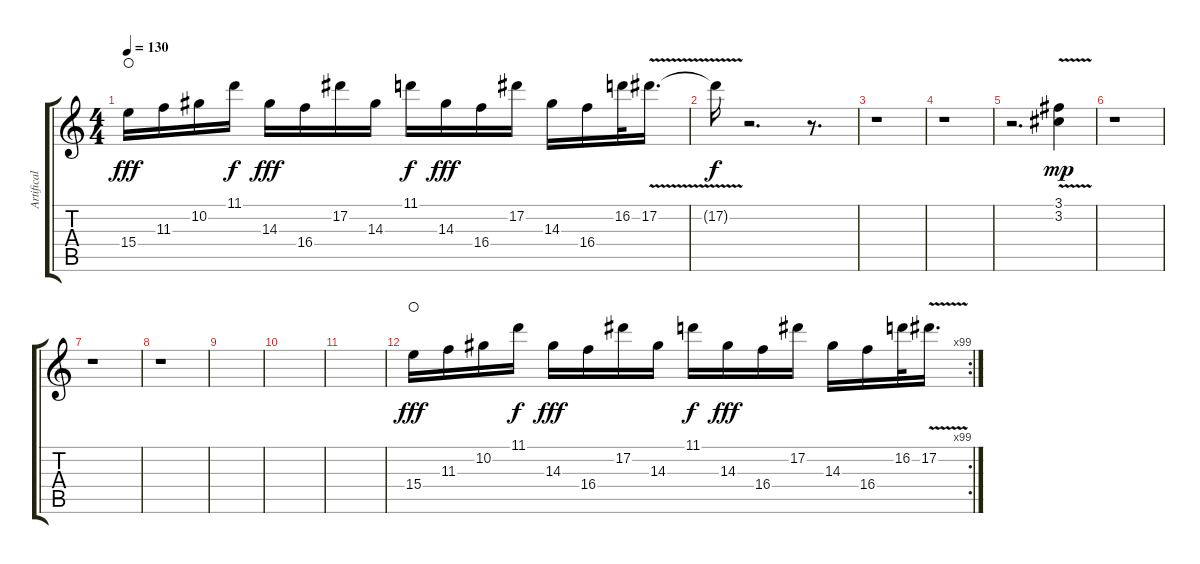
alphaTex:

\track ("Artifical Harmonics" "Artifical ") {instrument distortionguitar}
\staff {score tabs}
\tuning (Eb4 Bb3 Gb3 Db3 Ab2 Eb2) {hide}
\ts (4 4)
\tempo 130
\clef g2
\ks c
15.4.16{dy fff waho} 11.3.16 10.2.16 11.1.16{dy f} 14.3.16{dy fff} 16.4.16 17.2.16 14.3.16 11.1.16{dy f} 14.3.16{dy fff} 16.4.16 17.2.16 14.3.16 16.4.16 16.2.32 17.2{v}.16{d} |
17.2{t}.16{dy f} r.2{d} r.8{d} |
r.1 |
r.1 |
r.2{d} (3.1{v} 3.2).4{dy mp} |
r.1 |
r.1 |
r.1 |
|
|
|
\rc 99
15.4.16{dy fff waho} 11.3.16 10.2.16 11.1.16{dy f} 14.3.16{dy fff} 16.4.16 17.2.16 14.3.16 11.1.16{dy f} 14.3.16{dy fff} 16.4.16 17.2.16 14.3.16 16.4.16 16.2.32 17.2{v}.16{d}
